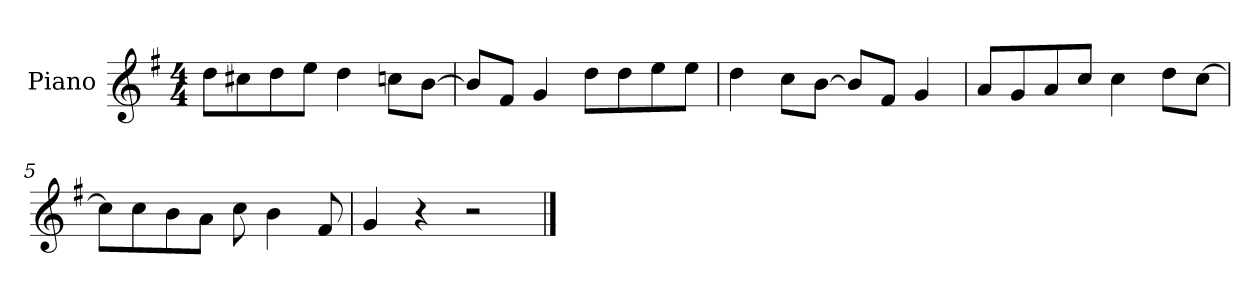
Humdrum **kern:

**kern
*part1
*staff1
*I"Piano
*I'P-no
*clefG2
*k[f#]
*M4/4
*MM90
=1
8dd\L
8cc#X\
8dd\
8ee\J
4dd\
8ccn\L
[8b\J
=2
8b/L]
8f#/J
4g/
8dd\L
8dd\
8ee\
8ee\J
=3
4dd\
8cc\L
[8b\J
8b/L]
8f#/J
4g/
=4
8a/L
8g/
8a/
8cc/J
4cc\
8dd\L
[8cc\J
=5
8cc\L]
8cc\
8b\
8a\J
8cc\
4b\
8f#/
!!LO:LB:g=z
=6
4g/
4r
2r
==
*-
